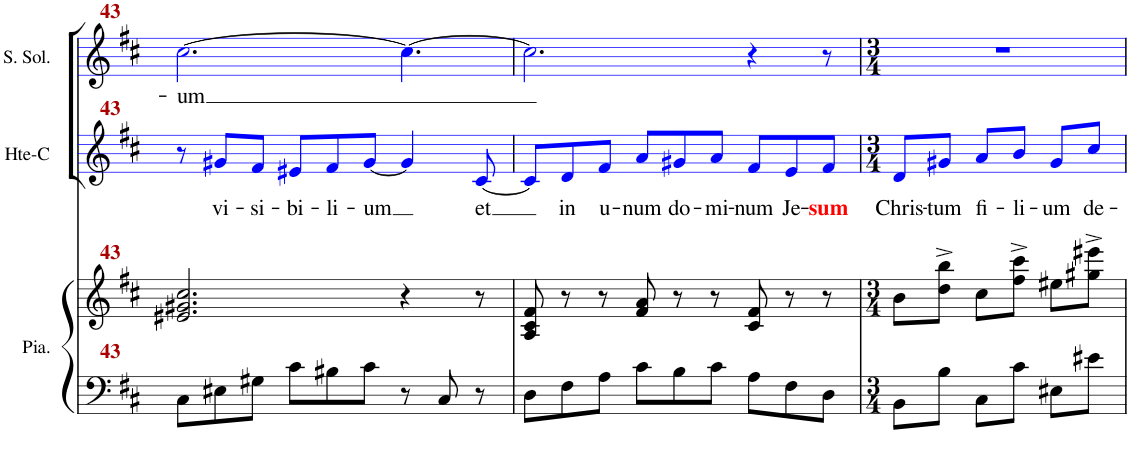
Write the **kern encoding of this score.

**kern	**kern	**kern	**text	**kern	**text
*part3	*part3	*part2	*part2	*part1	*part1
*staff4	*staff3	*staff2	*staff2	*staff1	*staff1
*I"Piano	*	*I"Haute-Contre	*	*I"Soprano Solo	*
*I'Pno.	*	*I'Hte-C	*	*I'S. Sol.	*
!!LO:PB:g=z
*clefF4	*clefG2	*clefG2	*	*clefG2	*
*k[f#c#]	*k[f#c#]	*k[f#c#]	*	*k[f#c#]	*
*M9/8	*M9/8	*M9/8	*	*M9/8	*
=43	=43	=43	=43	=43	=43
!	!	!	!	!	!LO:LY:b
8C#\L	2.e#X/ 2.g#X/ 2.cc#/	8r	.	[2.cc#i\	-um
!	!	!	!LO:LY:b	!	!
8E#X\	.	8g#Xi/L	vi-	.	.
!	!	!	!LO:LY:b	!	!
8G#X\J	.	8f#i/J	-si-	.	.
!	!	!	!LO:LY:b	!	!
8c#\L	.	8e#Xi/L	-bi-	.	.
!	!	!	!LO:LY:b	!	!
8B#X\	.	8f#i/	-li-	.	.
!	!	!	!LO:LY:b	!	!
8c#\J	.	[8g#i/J	-um	.	.
8r	4r	4g#i/]	.	4.cc#i\_	.
8C#/	.	.	.	.	.
!	!	!	!LO:LY:b	!	!
8r	8r	[8c#i/	et	.	.
=44	=44	=44	=44	=44	=44
8D\L	8A/ 8c#/ 8f#/	8c#i/L]	.	2.cc#i\]	.
!	!	!	!LO:LY:b	!	!
8F#\	8r	8di/	in	.	.
!	!	!	!LO:LY:b	!	!
8A\J	8r	8f#i/J	u-	.	.
!	!	!	!LO:LY:b	!	!
8c#\L	8f#/ 8a/	8ai/L	-num	.	.
!	!	!	!LO:LY:b	!	!
8B\	8r	8g#Xi/	do-	.	.
!	!	!	!LO:LY:b	!	!
8c#\J	8r	8ai/J	-mi-	.	.
!	!	!	!LO:LY:b	!	!
8A\L	8c#/ 8f#/	8f#i/L	-num	4r	.
!	!	!	!LO:LY:b	!	!
8F#\	8r	8ei/	Je-	.	.
!	!	!	!LO:LY:b:color=#FF0000	!	!
8D\J	8r	8f#i/J	-sum	8r	.
=45	=45	=45	=45	=45	=45
*M3/4	*M3/4	*M3/4	*	*M3/4	*
!	!	!	!LO:LY:b	!	!
8BB\L	8b\L	8di/L	Chris-	2.r	.
!	!	!	!LO:LY:b	!	!
8B\J	8dd\^ 8bb\^J	8g#Xi/J	-tum	.	.
!	!	!	!LO:LY:b	!	!
8C#\L	8cc#\L	8ai/L	fi-	.	.
!	!	!	!LO:LY:b	!	!
8c#\J	8ff#\^ 8ccc#\^J	8bi/J	-li-	.	.
!	!	!	!LO:LY:b	!	!
8E#X\L	8ee#X\L	8g#i/L	-um	.	.
!	!	!	!LO:LY:b	!	!
8e#X\J	8gg#X\^ 8eee#X\^J	8cc#i/J	de-	.	.
=	=	=	=	=	=
*-	*-	*-	*-	*-	*-
